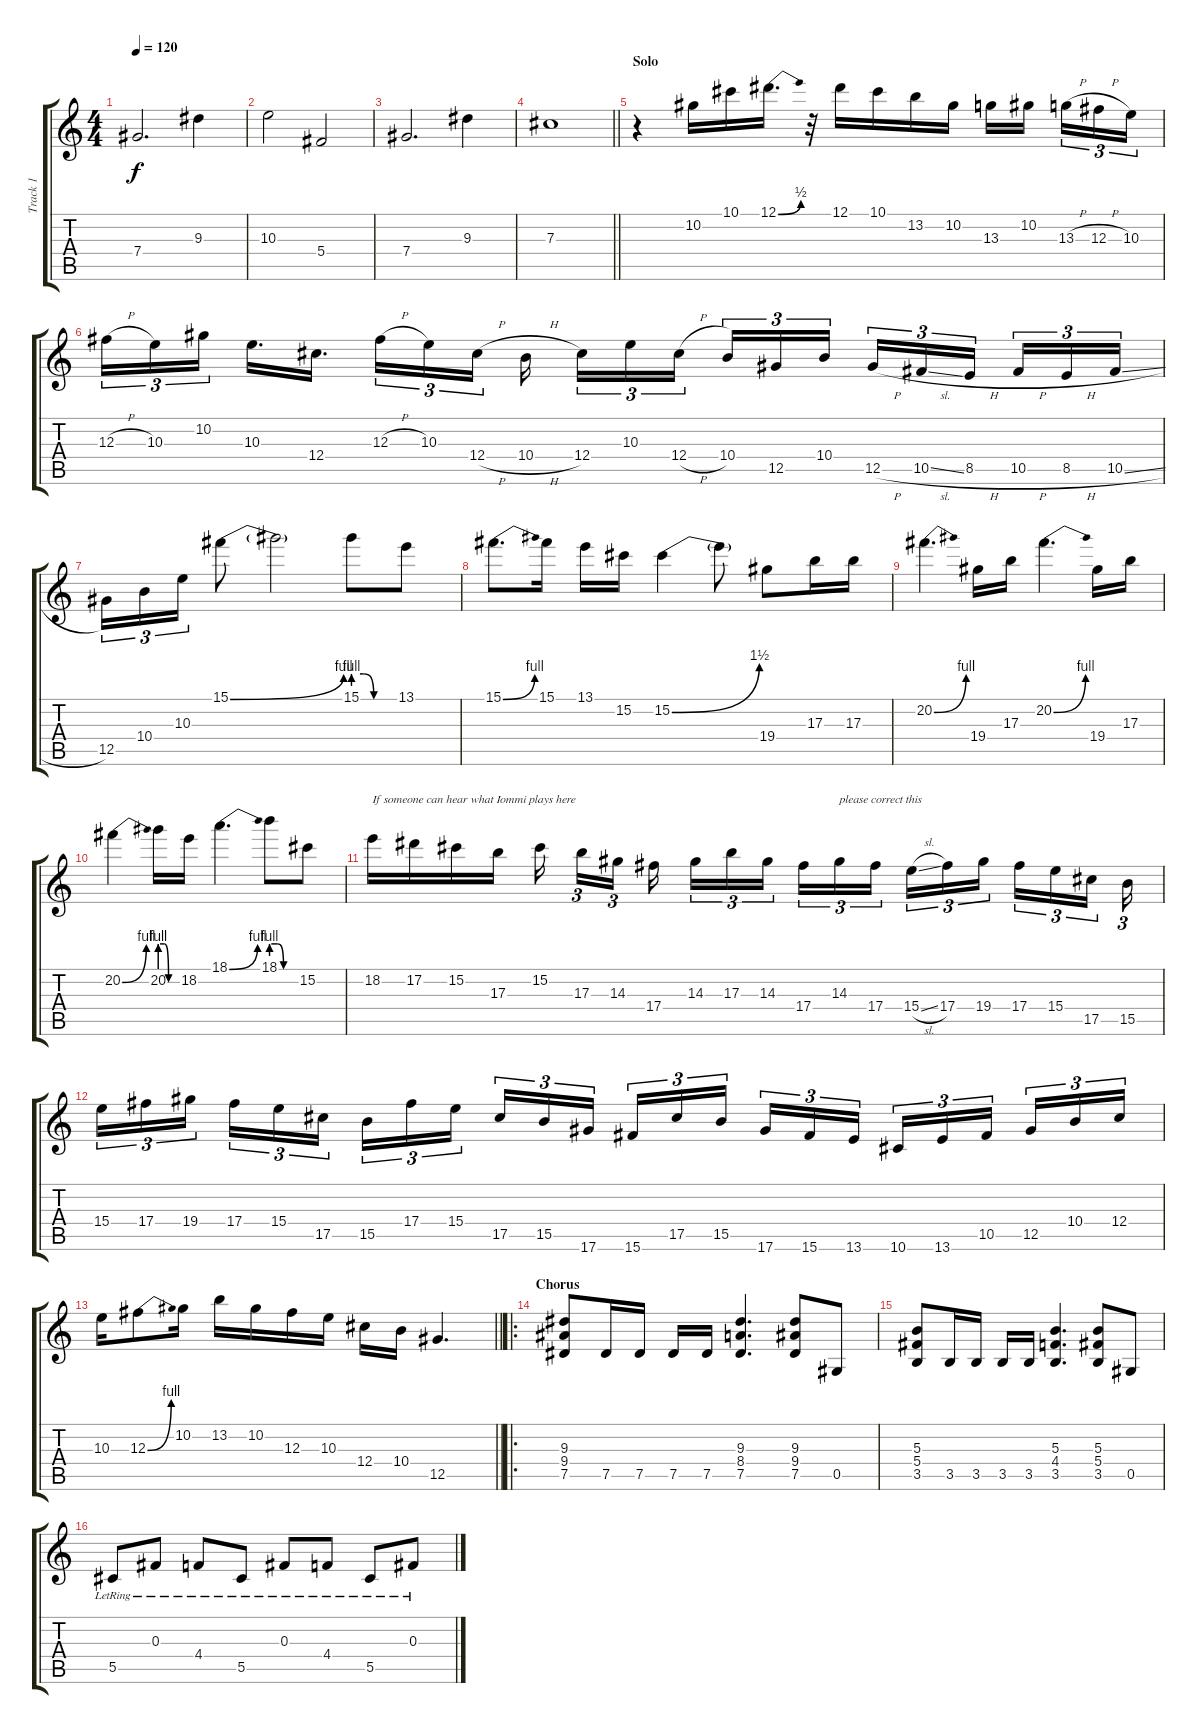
\track ("Track 1" "Track 1") {instrument distortionguitar}
\staff {score tabs}
\tuning (Eb4 Bb3 Gb3 Db3 Ab2 Eb2) {hide}
\ts (4 4)
\tempo 120
\clef g2
\ks c
7.4.2{d dy f} 9.3.4 |
10.3.2 5.4.2 |
7.4.2{d} 9.3.4 |
\barLineRight lightlight
7.3.1 |
\section ("" "Solo")
r.4 10.2.16 10.1.16 12.1{be (bend 0 0 60 2)}.16{d} r.32 12.1.16 10.1.16 13.2.16 10.2.16 13.3.16 10.2.16{beam splitsecondary} 13.3{h}.16{tu (3 2)} 12.3{h}.16{tu (3 2)} 10.3.16{tu (3 2)} |
12.3{h}.16{tu (3 2)} 10.3.16{tu (3 2)} 10.2.16{tu (3 2) beam splitsecondary} 10.3.16{d} 12.4.16{d} 12.3{h}.16{tu (3 2)} 10.3.16{tu (3 2)} 12.4{h}.16{tu (3 2) beam splitsecondary} 10.4{h}.16 12.4.16{tu (3 2)} 10.3.16{tu (3 2)} 12.4{h}.16{tu (3 2) beam splitsecondary} 10.4.16{tu (3 2)} 12.5.16{tu (3 2)} 10.4.16{tu (3 2)} 12.5{h}.16{tu (3 2)} 10.5{sl}.16{tu (3 2)} 8.5{h}.16{tu (3 2) beam splitsecondary} 10.5{h}.16{tu (3 2)} 8.5{h}.16{tu (3 2)} 10.5{sl}.16{tu (3 2)} |
12.5.16{tu (3 2)} 10.4.16{tu (3 2)} 10.3.16{tu (3 2)} 15.1{be (bend 0 0 60 4)}.8 15.1{t}.2 15.1{be (custom 0 4 15 4 30 0 60 0)}.8 13.1.8 |
15.1{be (bend 0 0 60 4)}.8{d} 15.1.16 13.1.16 15.2.16 15.2{be (bend 0 0 60 6)}.4 15.2{t}.8 19.4.8 17.3.16 17.3.16 |
20.2{be (bend 0 0 60 4)}.4{d} 19.4.16 17.3.16 20.2{be (bend 0 0 60 4)}.4{d} 19.4.16 17.3.16 |
20.2{be (bend 0 0 60 4)}.4 20.2{be (custom 0 4 15 4 30 0 60 0)}.16 18.2.16 18.1{be (bend 0 0 60 4)}.4{d} 18.1{be (custom 0 4 15 4 30 0 60 0)}.8 15.2.8 |
18.2.16{txt "If someone can hear what Iommi plays here"} 17.2.16 15.2.16 17.3.16 15.2.16{beam splitsecondary} 17.3.16{tu (3 2)} 14.3.16{tu (3 2) beam splitsecondary} 17.4.16 14.3.16{tu (3 2)} 17.3.16{tu (3 2)} 14.3.16{tu (3 2) beam splitsecondary} 17.4.16{tu (3 2)} 14.3.16{tu (3 2) txt "please correct this"} 17.4.16{tu (3 2) beam splitsecondary} 15.4{sl}.16{tu (3 2)} 17.4.16{tu (3 2)} 19.4.16{tu (3 2) beam splitsecondary} 17.4.16{tu (3 2)} 15.4.16{tu (3 2)} 17.5.16{tu (3 2) beam splitsecondary} 15.5.16{tu (3 2)} |
15.4.16{tu (3 2)} 17.4.16{tu (3 2)} 19.4.16{tu (3 2) beam splitsecondary} 17.4.16{tu (3 2)} 15.4.16{tu (3 2)} 17.5.16{tu (3 2)} 15.5.16{tu (3 2)} 17.4.16{tu (3 2)} 15.4.16{tu (3 2) beam splitsecondary} 17.5.16{tu (3 2)} 15.5.16{tu (3 2)} 17.6.16{tu (3 2)} 15.6.16{tu (3 2)} 17.5.16{tu (3 2)} 15.5.16{tu (3 2) beam splitsecondary} 17.6.16{tu (3 2)} 15.6.16{tu (3 2)} 13.6.16{tu (3 2)} 10.6.16{tu (3 2)} 13.6.16{tu (3 2)} 10.5.16{tu (3 2) beam splitsecondary} 12.5.16{tu (3 2)} 10.4.16{tu (3 2)} 12.4.16{tu (3 2)} |
\barLineRight lightlight
10.3.16 12.3{be (bend 0 0 60 4)}.8 10.2.16 13.2.16 10.2.16 12.3.16 10.3.16 12.4.16 10.4.16 12.5.4{d} |
\ro
\section ("" "Chorus")
(9.3 9.4 7.5).8 7.5.16 7.5.16 7.5.16 7.5.16 (9.3 8.4 7.5).4{d} (9.3 9.4 7.5).8 0.5.8 |
(5.3 5.4 3.5).8 3.5.16 3.5.16 3.5.16 3.5.16 (5.3 4.4 3.5).4{d} (5.3 5.4 3.5).8 0.5.8 |
5.5{lr}.8 0.3{lr}.8 4.4{lr}.8 5.5{lr}.8 0.3{lr}.8 4.4{lr}.8 5.5{lr}.8 0.3{lr}.8
